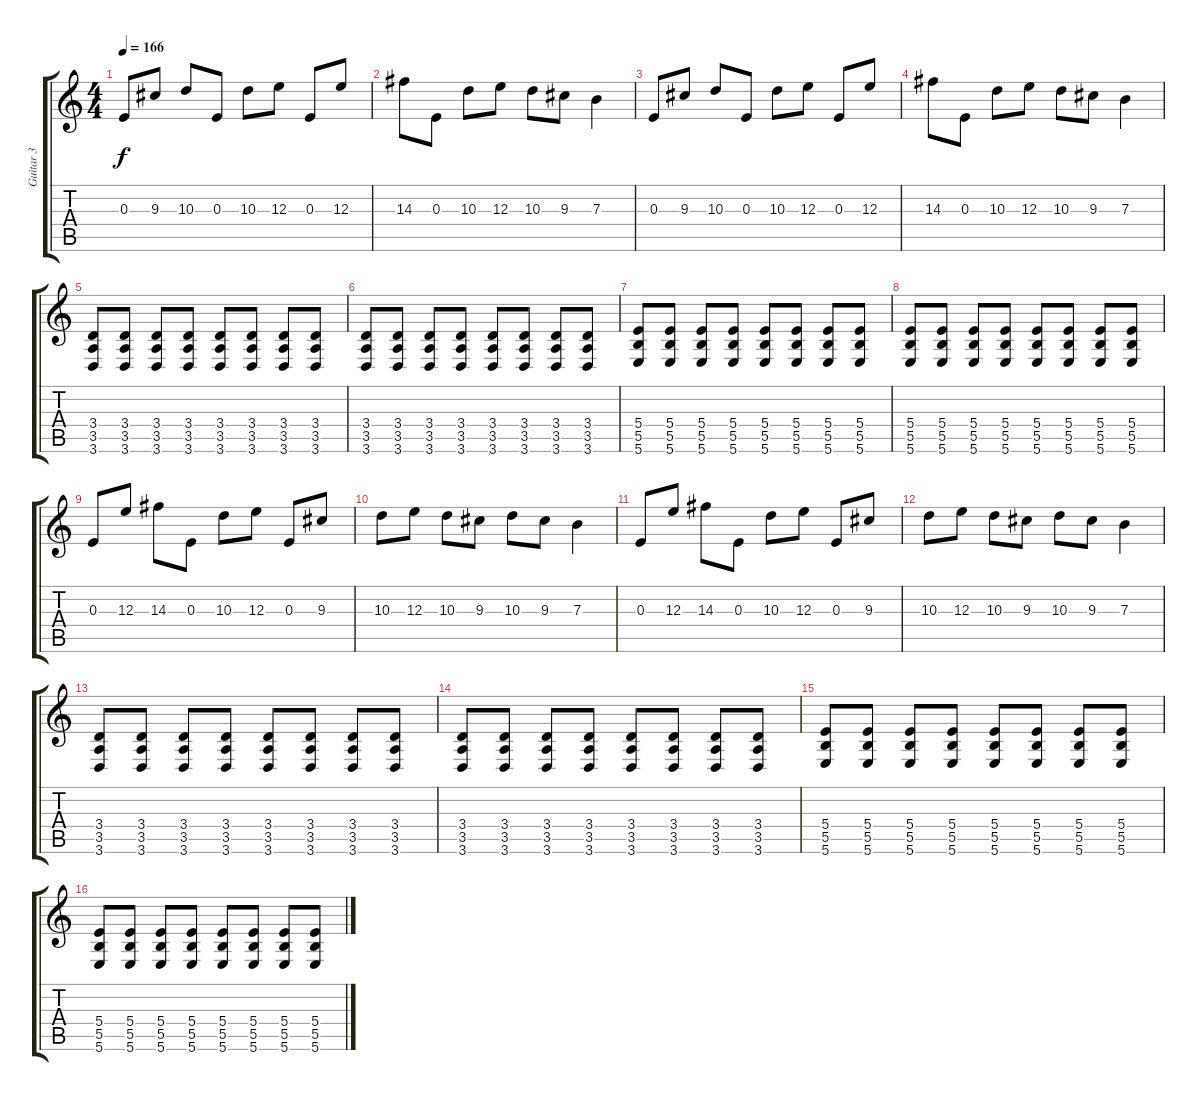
\track ("Guitar 3" "Guitar 3") {instrument overdrivenguitar}
\staff {score tabs}
\tuning (Db4 Ab3 E3 B2 Gb2 B1) {hide}
\ts (4 4)
\tempo 166
\clef g2
\ks c
0.3.8{dy f} 9.3.8 10.3.8 0.3.8 10.3.8 12.3.8 0.3.8 12.3.8 |
14.3.8 0.3.8 10.3.8 12.3.8 10.3.8 9.3.8 7.3.4 |
0.3.8 9.3.8 10.3.8 0.3.8 10.3.8 12.3.8 0.3.8 12.3.8 |
14.3.8 0.3.8 10.3.8 12.3.8 10.3.8 9.3.8 7.3.4 |
(3.4 3.5 3.6).8 (3.4 3.5 3.6).8 (3.4 3.5 3.6).8 (3.4 3.5 3.6).8 (3.4 3.5 3.6).8 (3.4 3.5 3.6).8 (3.4 3.5 3.6).8 (3.4 3.5 3.6).8 |
(3.4 3.5 3.6).8 (3.4 3.5 3.6).8 (3.4 3.5 3.6).8 (3.4 3.5 3.6).8 (3.4 3.5 3.6).8 (3.4 3.5 3.6).8 (3.4 3.5 3.6).8 (3.4 3.5 3.6).8 |
(5.4 5.5 5.6).8 (5.4 5.5 5.6).8 (5.4 5.5 5.6).8 (5.4 5.5 5.6).8 (5.4 5.5 5.6).8 (5.4 5.5 5.6).8 (5.4 5.5 5.6).8 (5.4 5.5 5.6).8 |
(5.4 5.5 5.6).8 (5.4 5.5 5.6).8 (5.4 5.5 5.6).8 (5.4 5.5 5.6).8 (5.4 5.5 5.6).8 (5.4 5.5 5.6).8 (5.4 5.5 5.6).8 (5.4 5.5 5.6).8 |
0.3.8 12.3.8 14.3.8 0.3.8 10.3.8 12.3.8 0.3.8 9.3.8 |
10.3.8 12.3.8 10.3.8 9.3.8 10.3.8 9.3.8 7.3.4 |
0.3.8 12.3.8 14.3.8 0.3.8 10.3.8 12.3.8 0.3.8 9.3.8 |
10.3.8 12.3.8 10.3.8 9.3.8 10.3.8 9.3.8 7.3.4 |
(3.4 3.5 3.6).8 (3.4 3.5 3.6).8 (3.4 3.5 3.6).8 (3.4 3.5 3.6).8 (3.4 3.5 3.6).8 (3.4 3.5 3.6).8 (3.4 3.5 3.6).8 (3.4 3.5 3.6).8 |
(3.4 3.5 3.6).8 (3.4 3.5 3.6).8 (3.4 3.5 3.6).8 (3.4 3.5 3.6).8 (3.4 3.5 3.6).8 (3.4 3.5 3.6).8 (3.4 3.5 3.6).8 (3.4 3.5 3.6).8 |
(5.4 5.5 5.6).8 (5.4 5.5 5.6).8 (5.4 5.5 5.6).8 (5.4 5.5 5.6).8 (5.4 5.5 5.6).8 (5.4 5.5 5.6).8 (5.4 5.5 5.6).8 (5.4 5.5 5.6).8 |
(5.4 5.5 5.6).8 (5.4 5.5 5.6).8 (5.4 5.5 5.6).8 (5.4 5.5 5.6).8 (5.4 5.5 5.6).8 (5.4 5.5 5.6).8 (5.4 5.5 5.6).8 (5.4 5.5 5.6).8
